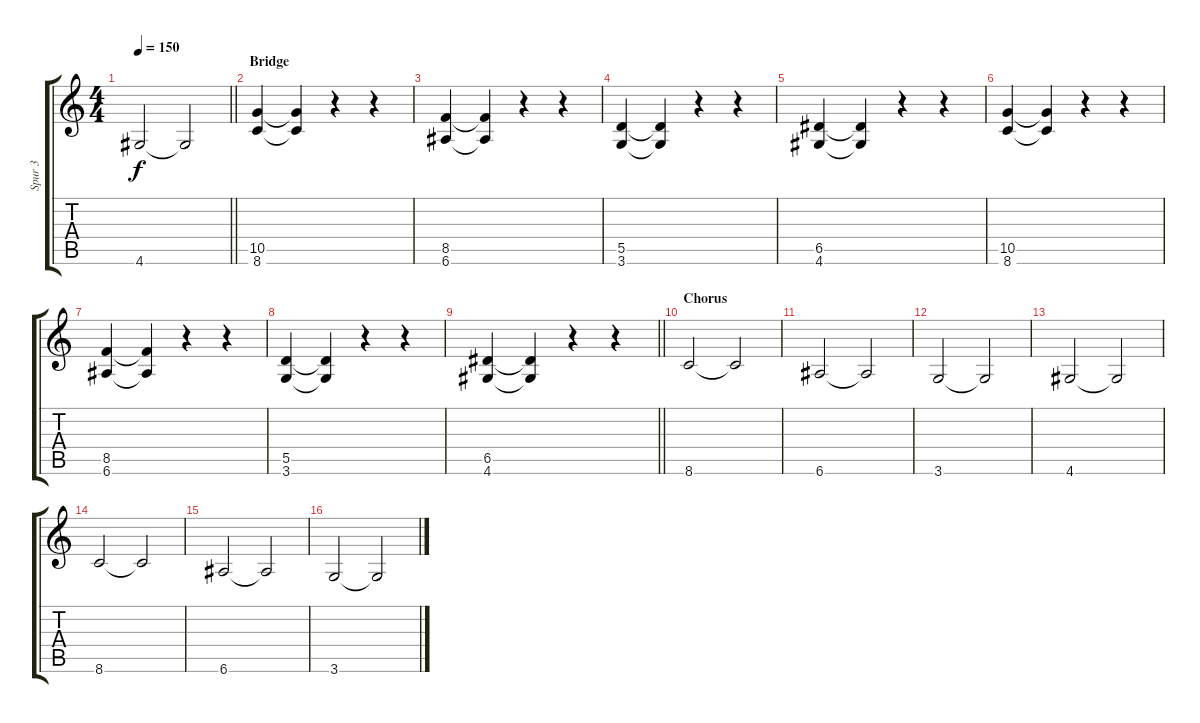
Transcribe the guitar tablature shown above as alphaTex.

\track ("Spur 3" "Spur 3") {instrument electricbasspick}
\staff {score tabs}
\tuning (E4 B3 G3 D3 A2 E2) {hide}
\ts (4 4)
\tempo 150
\clef g2
\barLineRight lightlight
\ks c
4.6.2{dy f} 4.6{t}.2 |
\section ("" "Bridge")
(10.5 8.6).4 (10.5{t} 8.6{t}).4 r.4 r.4 |
(8.5 6.6).4 (8.5{t} 6.6{t}).4 r.4 r.4 |
(5.5 3.6).4 (5.5{t} 3.6{t}).4 r.4 r.4 |
(6.5 4.6).4 (6.5{t} 4.6{t}).4 r.4 r.4 |
(10.5 8.6).4 (10.5{t} 8.6{t}).4 r.4 r.4 |
(8.5 6.6).4 (8.5{t} 6.6{t}).4 r.4 r.4 |
(5.5 3.6).4 (5.5{t} 3.6{t}).4 r.4 r.4 |
\barLineRight lightlight
(6.5 4.6).4 (6.5{t} 4.6{t}).4 r.4 r.4 |
\section ("" "Chorus")
8.6.2 8.6{t}.2 |
6.6.2 6.6{t}.2 |
3.6.2 3.6{t}.2 |
4.6.2 4.6{t}.2 |
8.6.2 8.6{t}.2 |
6.6.2 6.6{t}.2 |
3.6.2 3.6{t}.2
